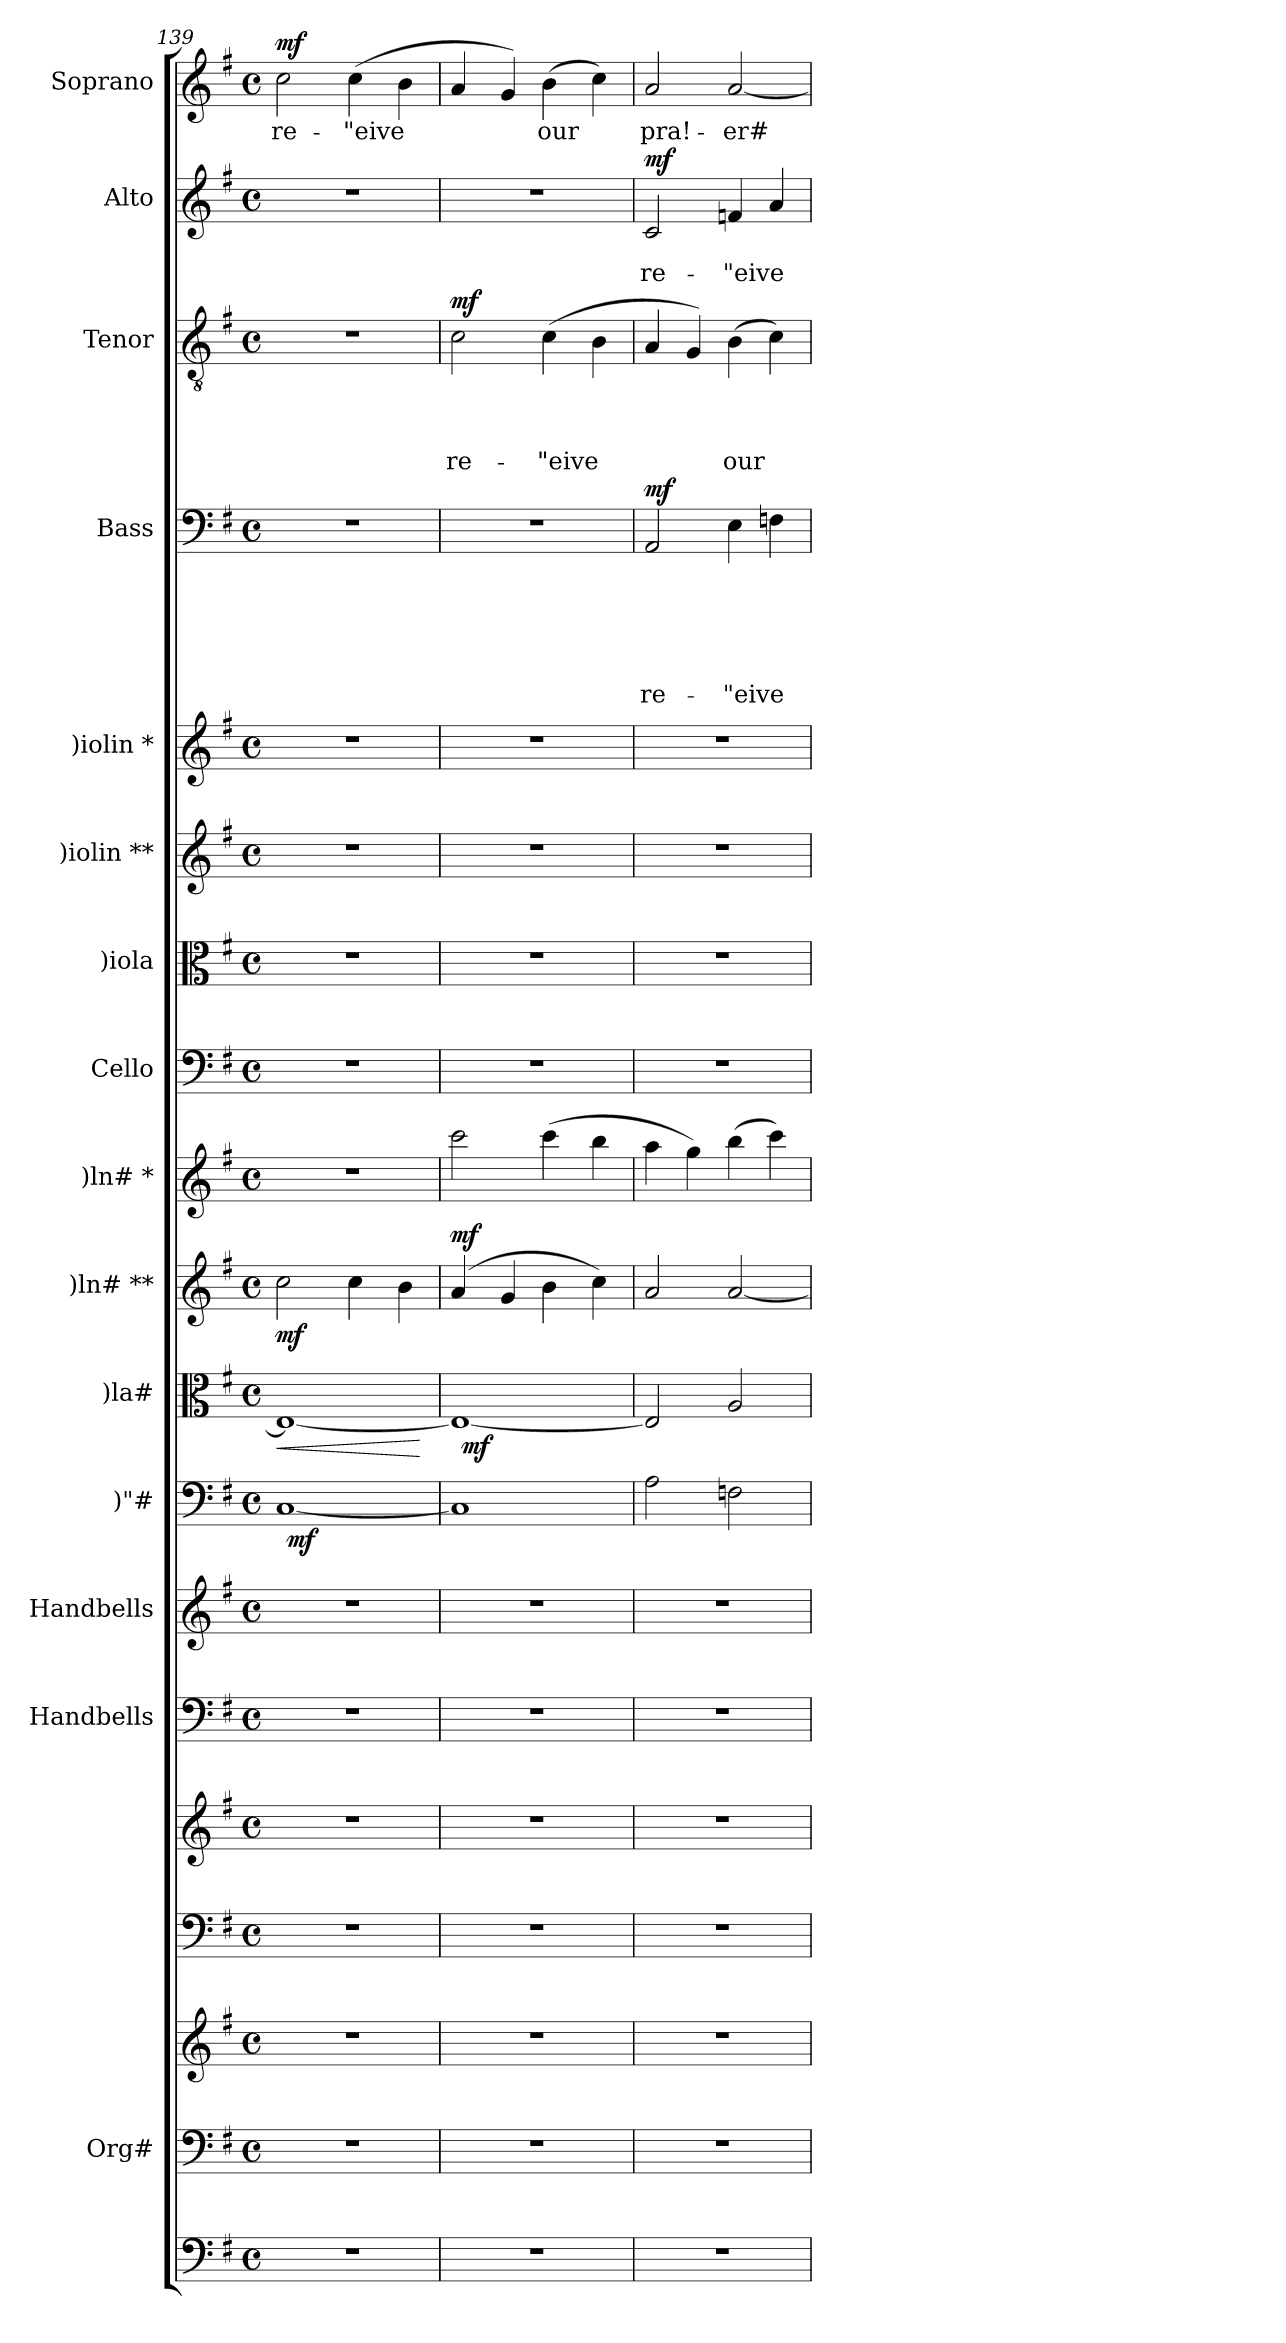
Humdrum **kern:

**kern	**kern	**kern	**kern	**kern	**kern	**kern	**kern	**dynam	**kern	**dynam	**kern	**dynam	**kern	**kern	**kern	**kern	**kern	**kern	**text	**text	**text	**text	**text	**text	**dynam	**kern	**text	**text	**text	**text	**dynam	**kern	**text	**text	**dynam	**kern	**text	**dynam
*part18	*part17	*part17	*part16	*part15	*part14	*part13	*part12	*part12	*part11	*part11	*part10	*part10	*part9	*part8	*part7	*part6	*part5	*part4	*part4	*part4	*part4	*part4	*part4	*part4	*part4	*part3	*part3	*part3	*part3	*part3	*part3	*part2	*part2	*part2	*part2	*part1	*part1	*part1
*staff19	*staff18	*staff17	*staff16	*staff15	*staff14	*staff13	*staff12	*staff12	*staff11	*staff11	*staff10	*staff10	*staff9	*staff8	*staff7	*staff6	*staff5	*staff4	*staff4	*staff4	*staff4	*staff4	*staff4	*staff4	*staff4	*staff3	*staff3	*staff3	*staff3	*staff3	*staff3	*staff2	*staff2	*staff2	*staff2	*staff1	*staff1	*staff1
*	*I"Org#	*	*	*	*I"Handbells	*I"Handbells	*I")"#	*	*I")la#	*	*I")ln# **	*	*I")ln# *	*I"Cello	*I")iola	*I")iolin **	*I")iolin *	*I"Bass	*	*	*	*	*	*	*	*I"Tenor	*	*	*	*	*	*I"Alto	*	*	*	*I"Soprano	*	*
*	*	*	*	*	*	*	*	*	*I')la#	*	*I')ln# **	*	*I')ln# *	*	*	*	*	*I'B	*	*	*	*	*	*	*	*I'T	*	*	*	*	*	*I'A	*	*	*	*I'S	*	*
*clefF4	*clefF4	*clefG2	*clefF4	*clefG2	*clefF4	*clefG2	*clefF4	*	*clefC3	*	*clefG2	*	*clefG2	*clefF4	*clefC3	*clefG2	*clefG2	*clefF4	*	*	*	*	*	*	*	*clefGv2	*	*	*	*	*	*clefG2	*	*	*	*clefG2	*	*
*k[f#]	*k[f#]	*k[f#]	*k[f#]	*k[f#]	*k[f#]	*k[f#]	*k[f#]	*	*k[f#]	*	*k[f#]	*	*k[f#]	*k[f#]	*k[f#]	*k[f#]	*k[f#]	*k[f#]	*	*	*	*	*	*	*	*k[f#]	*	*	*	*	*	*k[f#]	*	*	*	*k[f#]	*	*
*G:	*G:	*G:	*G:	*G:	*G:	*G:	*G:	*	*G:	*	*G:	*	*G:	*G:	*G:	*G:	*G:	*G:	*	*	*	*	*	*	*	*G:	*	*	*	*	*	*G:	*	*	*	*G:	*	*
*M4/4	*M4/4	*M4/4	*M4/4	*M4/4	*M4/4	*M4/4	*M4/4	*	*M4/4	*	*M4/4	*	*M4/4	*M4/4	*M4/4	*M4/4	*M4/4	*M4/4	*	*	*	*	*	*	*	*M4/4	*	*	*	*	*	*M4/4	*	*	*	*M4/4	*	*
*met(c)	*met(c)	*met(c)	*met(c)	*met(c)	*met(c)	*met(c)	*met(c)	*	*met(c)	*	*met(c)	*	*met(c)	*met(c)	*met(c)	*met(c)	*met(c)	*met(c)	*	*	*	*	*	*	*	*met(c)	*	*	*	*	*	*met(c)	*	*	*	*met(c)	*	*
=139	=139	=139	=139	=139	=139	=139	=139	=139	=139	=139	=139	=139	=139	=139	=139	=139	=139	=139	=139	=139	=139	=139	=139	=139	=139	=139	=139	=139	=139	=139	=139	=139	=139	=139	=139	=139	=139	=139
!	!	!	!	!	!	!	!	!	!	!LO:HP:b	!	!LO:DY:b	!	!	!	!	!	!	!	!	!	!	!	!	!	!	!	!	!	!	!	!	!	!	!	!	!LO:LY:b	!LO:DY:a
*	*	*	*	*	*	*	*^	*	*	*	*	*	*	*	*	*	*	*	*	*	*	*	*	*	*	*	*	*	*	*	*	*	*	*	*	*	*	*
1r	1r	1r	1r	1r	1r	1r	[<1C	32ryy	.	1E_	<	2cc\	mf	1r	1r	1r	1r	1r	1r	.	.	.	.	.	.	.	1r	.	.	.	.	.	1r	.	.	.	2cc\	re-	mf
!	!	!	!	!	!	!	!	!	!LO:DY:b	!	!	!	!	!	!	!	!	!	!	!	!	!	!	!	!	!	!	!	!	!	!	!	!	!	!	!	!	!	!
.	.	.	.	.	.	.	.	2ryy	mf	.	.	.	.	.	.	.	.	.	.	.	.	.	.	.	.	.	.	.	.	.	.	.	.	.	.	.	.	.	.
!	!	!	!	!	!	!	!	!	!	!	!	!	!	!	!	!	!	!	!	!	!	!	!	!	!	!	!	!	!	!	!	!	!	!	!	!	!	!LO:LY:b	!
.	.	.	.	.	.	.	.	.	.	.	.	4cc\	.	.	.	.	.	.	.	.	.	.	.	.	.	.	.	.	.	.	.	.	.	.	.	.	(>4cc\	-"eive	.
.	.	.	.	.	.	.	.	4...ryy	.	.	.	.	.	.	.	.	.	.	.	.	.	.	.	.	.	.	.	.	.	.	.	.	.	.	.	.	.	.	.
.	.	.	.	.	.	.	.	.	.	.	.	4b\	.	.	.	.	.	.	.	.	.	.	.	.	.	.	.	.	.	.	.	.	.	.	.	.	4b\	.	.
.	.	.	.	.	.	.	.	.	.	.	[	.	.	.	.	.	.	.	.	.	.	.	.	.	.	.	.	.	.	.	.	.	.	.	.	.	.	.	.
=140	=140	=140	=140	=140	=140	=140	=140	=140	=140	=140	=140	=140	=140	=140	=140	=140	=140	=140	=140	=140	=140	=140	=140	=140	=140	=140	=140	=140	=140	=140	=140	=140	=140	=140	=140	=140	=140	=140	=140
!	!	!	!	!	!	!	!	!	!	!	!	!	!LO:DY:a	!	!	!	!	!	!	!	!	!	!	!	!	!	!	!	!	!	!LO:LY:b	!LO:DY:a	!	!	!	!	!	!	!
*	*	*	*	*	*	*	*v	*v	*	*^	*	*	*	*	*	*	*	*	*	*	*	*	*	*	*	*	*	*	*	*	*	*	*	*	*	*	*	*	*
1r	1r	1r	1r	1r	1r	1r	1C]	.	1E_	32ryy	.	(4a/	mf	2ccc\	1r	1r	1r	1r	1r	.	.	.	.	.	.	.	2c\	.	.	.	re-	mf	1r	.	.	.	4a/	.	.
!	!	!	!	!	!	!	!	!	!	!	!LO:DY:b	!	!	!	!	!	!	!	!	!	!	!	!	!	!	!	!	!	!	!	!	!	!	!	!	!	!	!	!
.	.	.	.	.	.	.	.	.	.	2ryy	mf	.	.	.	.	.	.	.	.	.	.	.	.	.	.	.	.	.	.	.	.	.	.	.	.	.	.	.	.
.	.	.	.	.	.	.	.	.	.	.	.	4g/	.	.	.	.	.	.	.	.	.	.	.	.	.	.	.	.	.	.	.	.	.	.	.	.	4g/)	.	.
!	!	!	!	!	!	!	!	!	!	!	!	!	!	!	!	!	!	!	!	!	!	!	!	!	!	!	!	!	!	!	!LO:LY:b	!	!	!	!	!	!	!LO:LY:b	!
.	.	.	.	.	.	.	.	.	.	.	.	4b\	.	(>4ccc\	.	.	.	.	.	.	.	.	.	.	.	.	(>4c\	.	.	.	-"eive	.	.	.	.	.	(>4b\	our	.
.	.	.	.	.	.	.	.	.	.	4...ryy	.	.	.	.	.	.	.	.	.	.	.	.	.	.	.	.	.	.	.	.	.	.	.	.	.	.	.	.	.
.	.	.	.	.	.	.	.	.	.	.	.	4cc\)	.	4bb\	.	.	.	.	.	.	.	.	.	.	.	.	4B\	.	.	.	.	.	.	.	.	.	4cc\)	.	.
=141	=141	=141	=141	=141	=141	=141	=141	=141	=141	=141	=141	=141	=141	=141	=141	=141	=141	=141	=141	=141	=141	=141	=141	=141	=141	=141	=141	=141	=141	=141	=141	=141	=141	=141	=141	=141	=141	=141	=141
!	!	!	!	!	!	!	!	!	!	!	!	!	!	!	!	!	!	!	!	!	!	!	!	!	!LO:LY:b	!LO:DY:a	!	!	!	!	!	!	!	!	!LO:LY:b	!LO:DY:a	!	!LO:LY:b	!
*	*	*	*	*	*	*	*	*	*v	*v	*	*	*	*	*	*	*	*	*	*	*	*	*	*	*	*	*	*	*	*	*	*	*	*	*	*	*	*	*
1r	1r	1r	1r	1r	1r	1r	2A\	.	2E/]	.	2a/	.	4aa\	1r	1r	1r	1r	2AA/	.	.	.	.	.	re-	mf	4A/	.	.	.	.	.	2c/	.	re-	mf	2a/	pra!-	.
.	.	.	.	.	.	.	.	.	.	.	.	.	4gg\)	.	.	.	.	.	.	.	.	.	.	.	.	4G/)	.	.	.	.	.	.	.	.	.	.	.	.
!	!	!	!	!	!	!	!	!	!	!	!	!	!	!	!	!	!	!	!	!	!	!	!	!LO:LY:b	!	!	!	!	!	!LO:LY:b	!	!	!	!LO:LY:b	!	!	!LO:LY:b	!
.	.	.	.	.	.	.	2Fn\	.	2A/	.	[<2a/	.	(>4bb\	.	.	.	.	4E\	.	.	.	.	.	-"eive	.	(>4B\	.	.	.	our	.	4fn/	.	-"eive	.	[<2a/	-er#	.
.	.	.	.	.	.	.	.	.	.	.	.	.	4ccc\)	.	.	.	.	4Fn\	.	.	.	.	.	.	.	4c\)	.	.	.	.	.	4a/	.	.	.	.	.	.
=	=	=	=	=	=	=	=	=	=	=	=	=	=	=	=	=	=	=	=	=	=	=	=	=	=	=	=	=	=	=	=	=	=	=	=	=	=	=
*-	*-	*-	*-	*-	*-	*-	*-	*-	*-	*-	*-	*-	*-	*-	*-	*-	*-	*-	*-	*-	*-	*-	*-	*-	*-	*-	*-	*-	*-	*-	*-	*-	*-	*-	*-	*-	*-	*-
